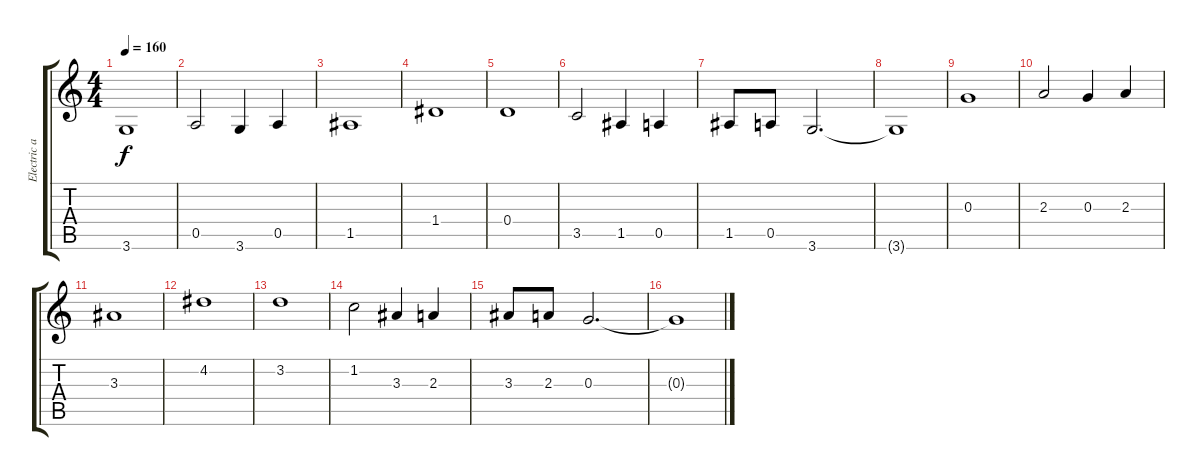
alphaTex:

\track ("Electric acoustic " "Electric a") {instrument electricguitarclean}
\staff {score tabs}
\tuning (E4 B3 G3 D3 A2 E2) {hide}
\ts (4 4)
\tempo 160
\clef g2
\ks c
3.6.1{dy f instrument electricguitarclean} |
0.5.2 3.6.4 0.5.4 |
1.5.1 |
1.4.1 |
0.4.1 |
3.5.2 1.5.4 0.5.4 |
1.5.8 0.5.8 3.6.2{d} |
3.6{t}.1 |
0.3.1 |
2.3.2 0.3.4 2.3.4 |
3.3.1 |
4.2.1 |
3.2.1 |
1.2.2 3.3.4 2.3.4 |
3.3.8 2.3.8 0.3.2{d} |
0.3{t}.1
